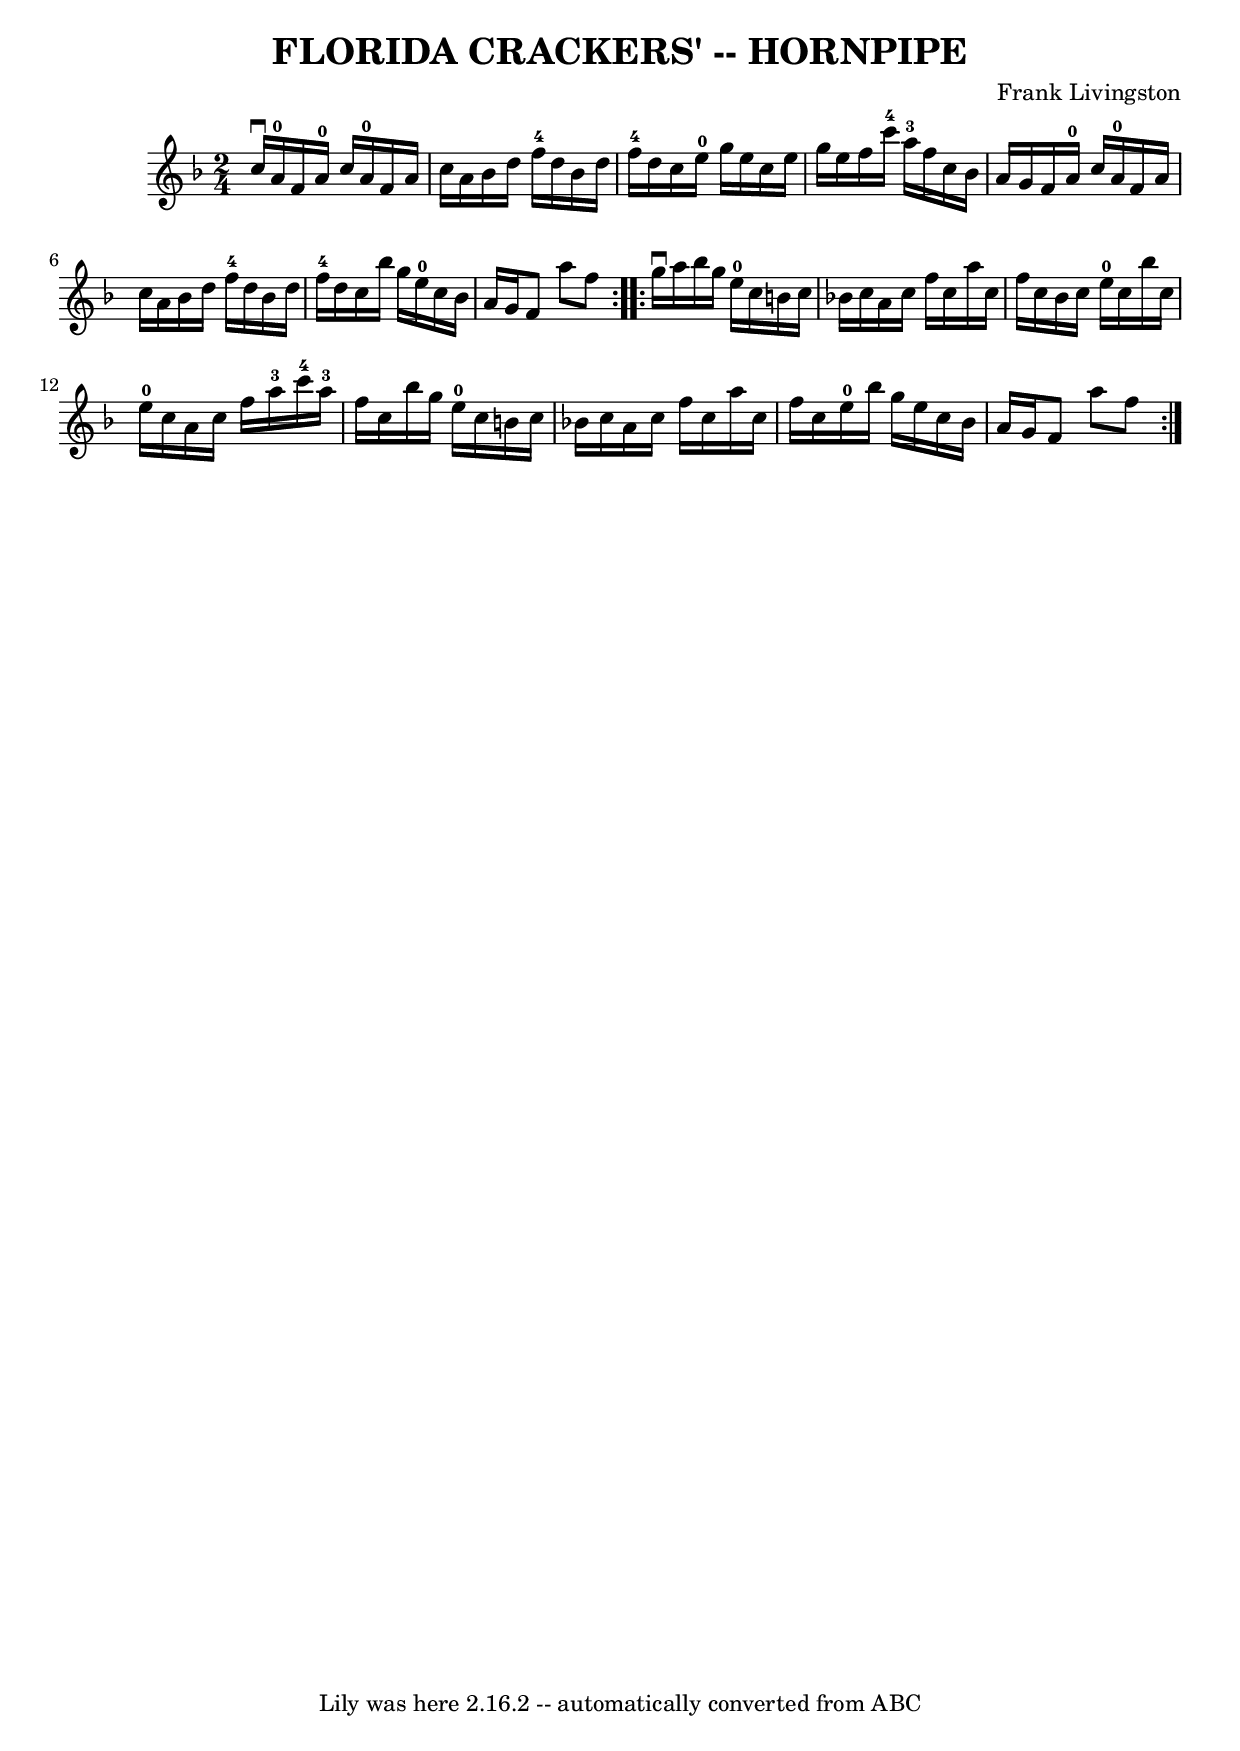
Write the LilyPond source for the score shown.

\version "2.16.2"
\include "Mammoth.ily"
\header {
  %% book = "Ryan's Mammoth Collection of Fiddle Tunes"
 composer = "Frank Livingston"
 crossRefNumber = "1"
 footnotes = ""
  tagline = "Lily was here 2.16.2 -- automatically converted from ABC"
  title = "FLORIDA CRACKERS' -- HORNPIPE"

}
voicedefault =  {



  \repeat volta 2 {

    \time 2/4 
    \key f \major c''16^\downbow a'16-0        |
 f'16 a'16-0 c''16 a'16-0 f'16 a'16 c''16 a'16     |
 bf'16 d''16 f''16-4 d''16 bf'16 d''16 f''16-4 d''16    |
 c''16 e''16-0 g''16 e''16 c''16 e''16 g''16 e''16     |
 f''16 c'''16-4 a''16-3 f''16 c''16 bf'16 a'16 g'16    |  |
 f'16 a'16-0 c''16 a'16-0 f'16 a'16 c''16 a'16     |
 bf'16 d''16 f''16-4 d''16 bf'16 d''16 f''16-4 d''16     |
 c''16 bf''16 g''16 e''16-0 c''16 bf'16 a'16 g'16     |
    
 f'8 a''8 f''8    
  }     
  \repeat volta 2 { g''16^\downbow a''16        |
 bf''16 g''16 e''16-0 c''16 b'16 c''16 bf'!16 c''16     |
 a'16 c''16 f''16 c''16 a''16 c''16 f''16 c''16     |
 bf'16 c''16 e''16-0 c''16 bf''16 c''16 e''16-0 c''16     |
 a'16 c''16 f''16 a''16-3 c'''16-4 a''16-3 f''16 c''16    |  |
 bf''16 g''16 e''16-0 c''16 b'16 c''16 bf'!16 c''16      |
 a'16 c''16 f''16 c''16 a''16 c''16 f''16 c''16   |
 e''16-0 bf''16 g''16 e''16 c''16 bf'16 a'16 g'16     |
 f'8 a''8 f''8    
  }   

}

\score{
  <<

    \context Staff="default"
    {
      \voicedefault 
      
    }

  >>
  \layout {
    
  }
  \midi {
  }

}
